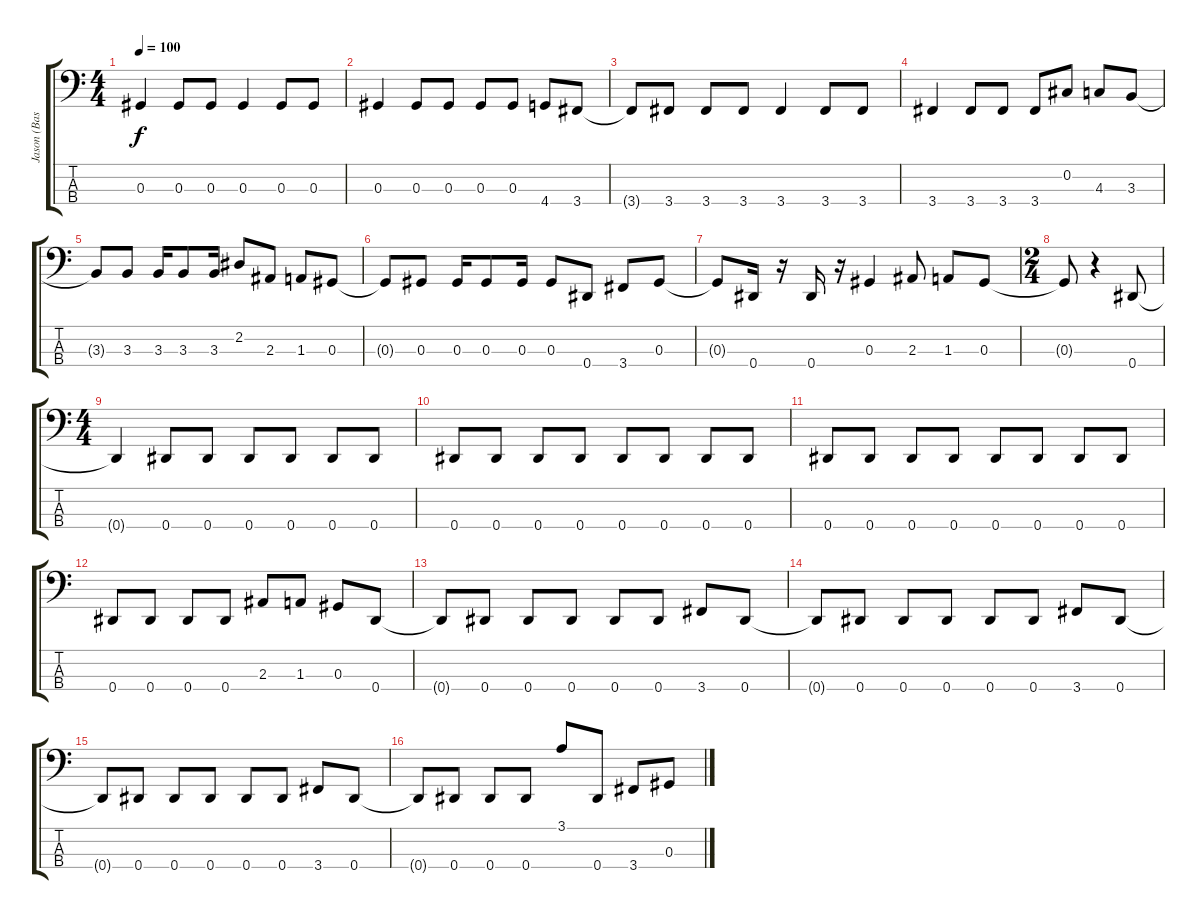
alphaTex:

\track ("Jason (Bass)" "Jason (Bas") {instrument electricbasspick}
\staff {score tabs}
\tuning (Gb2 Db2 Ab1 Eb1) {hide}
\ts (4 4)
\tempo 100
\clef f4
\ks c
0.3{t}.4{dy f} 0.3.8 0.3.8 0.3.4 0.3.8 0.3.8 |
0.3.4 0.3.8 0.3.8 0.3.8 0.3.8 4.4.8 3.4.8 |
3.4{t}.8 3.4.8 3.4.8 3.4.8 3.4.4 3.4.8 3.4.8 |
3.4.4 3.4.8 3.4.8 3.4.8 0.2.8 4.3.8 3.3.8 |
3.3{t}.8 3.3.8 3.3.16 3.3.8 3.3.16 2.2.8 2.3.8 1.3.8 0.3.8 |
0.3{t}.8 0.3.8 0.3.16 0.3.8 0.3.16 0.3.8 0.4.8 3.4.8 0.3.8 |
0.3{t}.8 0.4.16 r.16 0.4.16 r.16 0.3.4 2.3.8 1.3.8 0.3.8 |
\ts (2 4)
0.3{t}.8 r.4 0.4.8 |
\ts (4 4)
0.4{t}.4 0.4.8 0.4.8 0.4.8 0.4.8 0.4.8 0.4.8 |
0.4.8 0.4.8 0.4.8 0.4.8 0.4.8 0.4.8 0.4.8 0.4.8 |
0.4.8 0.4.8 0.4.8 0.4.8 0.4.8 0.4.8 0.4.8 0.4.8 |
0.4.8 0.4.8 0.4.8 0.4.8 2.3.8 1.3.8 0.3.8 0.4.8 |
0.4{t}.8 0.4.8 0.4.8 0.4.8 0.4.8 0.4.8 3.4.8 0.4.8 |
0.4{t}.8 0.4.8 0.4.8 0.4.8 0.4.8 0.4.8 3.4.8 0.4.8 |
0.4{t}.8 0.4.8 0.4.8 0.4.8 0.4.8 0.4.8 3.4.8 0.4.8 |
0.4{t}.8 0.4.8 0.4.8 0.4.8 3.1.8 0.4.8 3.4.8 0.3.8
